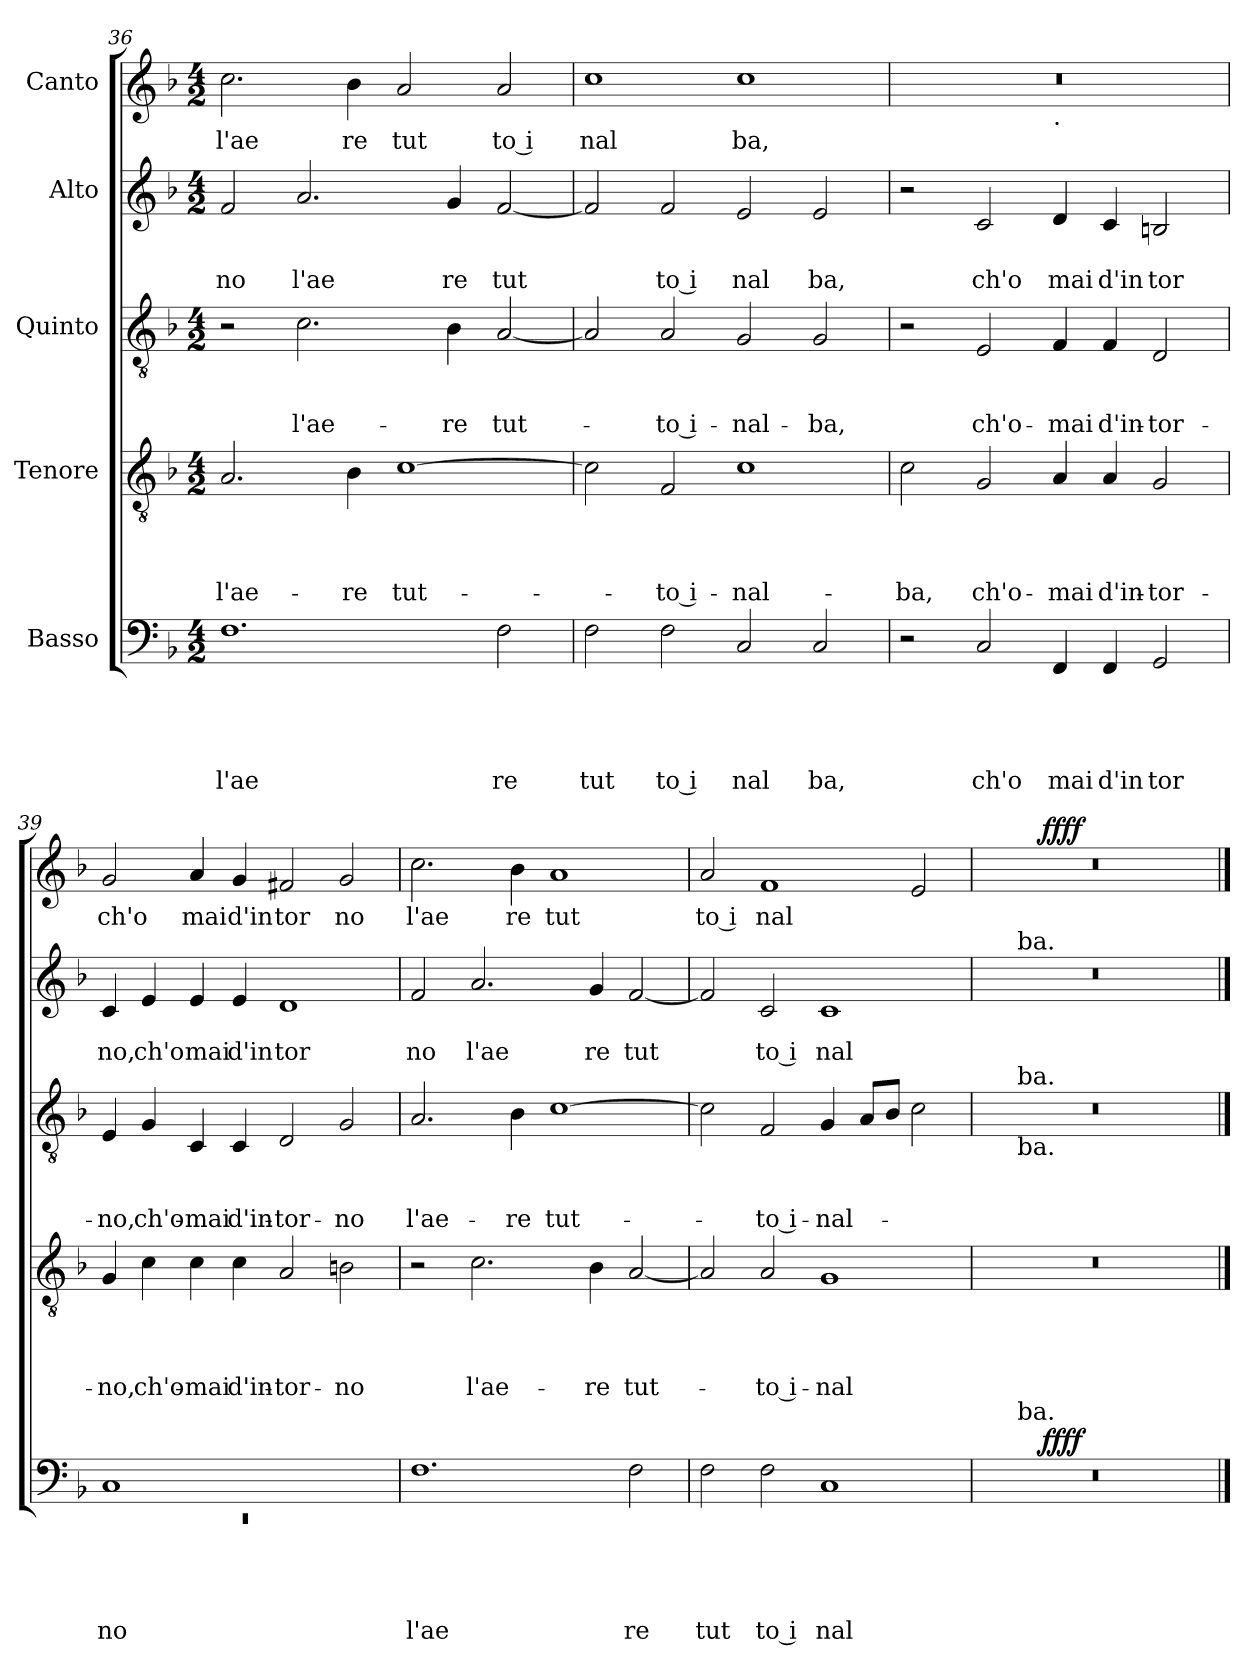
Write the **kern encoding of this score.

**kern	**text	**text	**text	**text	**text	**dynam	**kern	**text	**text	**text	**text	**kern	**text	**text	**text	**dynam	**kern	**text	**text	**kern	**text	**dynam
*part5	*part5	*part5	*part5	*part5	*part5	*part5	*part4	*part4	*part4	*part4	*part4	*part3	*part3	*part3	*part3	*part3	*part2	*part2	*part2	*part1	*part1	*part1
*staff5	*staff5	*staff5	*staff5	*staff5	*staff5	*staff5	*staff4	*staff4	*staff4	*staff4	*staff4	*staff3	*staff3	*staff3	*staff3	*staff3	*staff2	*staff2	*staff2	*staff1	*staff1	*staff1
*I"Basso	*	*	*	*	*	*	*I"Tenore	*	*	*	*	*I"Quinto	*	*	*	*	*I"Alto	*	*	*I"Canto	*	*
*clefF4	*	*	*	*	*	*	*clefGv2	*	*	*	*	*clefGv2	*	*	*	*	*clefG2	*	*	*clefG2	*	*
*k[b-]	*	*	*	*	*	*	*k[b-]	*	*	*	*	*k[b-]	*	*	*	*	*k[b-]	*	*	*k[b-]	*	*
*F:	*	*	*	*	*	*	*F:	*	*	*	*	*F:	*	*	*	*	*F:	*	*	*F:	*	*
*M4/2	*	*	*	*	*	*	*M4/2	*	*	*	*	*M4/2	*	*	*	*	*M4/2	*	*	*M4/2	*	*
=36	=36	=36	=36	=36	=36	=36	=36	=36	=36	=36	=36	=36	=36	=36	=36	=36	=36	=36	=36	=36	=36	=36
!	!	!	!	!	!LO:LY:b	!	!	!	!	!	!LO:LY:b	!	!	!	!	!	!	!	!LO:LY:b	!	!LO:LY:b	!
1.F	.	.	.	.	l'ae	.	2.A/	.	.	.	l'ae-	2r	.	.	.	.	2f/	.	no	2.cc\	l'ae	.
!	!	!	!	!	!	!	!	!	!	!	!	!	!	!	!LO:LY:b	!	!	!	!LO:LY:b	!	!	!
.	.	.	.	.	.	.	.	.	.	.	.	2.c\	.	.	l'ae-	.	2.a/	.	l'ae	.	.	.
!	!	!	!	!	!	!	!	!	!	!	!LO:LY:b	!	!	!	!	!	!	!	!	!	!LO:LY:b	!
.	.	.	.	.	.	.	4B-\	.	.	.	-re	.	.	.	.	.	.	.	.	4b-\	re	.
!	!	!	!	!	!	!	!	!	!	!	!LO:LY:b	!	!	!	!	!	!	!	!	!	!LO:LY:b	!
.	.	.	.	.	.	.	[<1c	.	.	.	tut-	.	.	.	.	.	.	.	.	2a/	tut	.
!	!	!	!	!	!	!	!	!	!	!	!	!	!	!	!LO:LY:b	!	!	!	!LO:LY:b	!	!	!
.	.	.	.	.	.	.	.	.	.	.	.	4B-\	.	.	-re	.	4g/	.	re	.	.	.
!	!	!	!	!	!LO:LY:b	!	!	!	!	!	!	!	!	!	!LO:LY:b	!	!	!	!LO:LY:b	!	!LO:LY:b:rj	!
2F\	.	.	.	.	re	.	.	.	.	.	.	[<2A/	.	.	tut-	.	[<2f/	.	tut	2a/	to i	.
!!LO:LB:g=z
=37	=37	=37	=37	=37	=37	=37	=37	=37	=37	=37	=37	=37	=37	=37	=37	=37	=37	=37	=37	=37	=37	=37
!	!	!	!	!	!LO:LY:b	!	!	!	!	!	!	!	!	!	!	!	!	!	!	!	!LO:LY:b	!
2F\	.	.	.	.	tut	.	2c\]	.	.	.	.	2A/]	.	.	.	.	2f/]	.	.	1cc	nal	.
!	!	!	!	!	!LO:LY:b:rj	!	!	!	!	!	!LO:LY:b:rj	!	!	!	!LO:LY:b:rj	!	!	!	!LO:LY:b:rj	!	!	!
2F\	.	.	.	.	to i	.	2F/	.	.	.	-to i-	2A/	.	.	-to i-	.	2f/	.	to i	.	.	.
!	!	!	!	!	!LO:LY:b	!	!	!	!	!	!LO:LY:b	!	!	!	!LO:LY:b	!	!	!	!LO:LY:b	!	!LO:LY:b	!
2C/	.	.	.	.	nal	.	1c	.	.	.	-nal-	2G/	.	.	-nal-	.	2e/	.	nal	1cc	ba,	.
!	!	!	!	!	!LO:LY:b	!	!	!	!	!	!	!	!	!	!LO:LY:b	!	!	!	!LO:LY:b	!	!	!
2C/	.	.	.	.	ba,	.	.	.	.	.	.	2G/	.	.	-ba,	.	2e/	.	ba,	.	.	.
=38	=38	=38	=38	=38	=38	=38	=38	=38	=38	=38	=38	=38	=38	=38	=38	=38	=38	=38	=38	=38	=38	=38
!	!	!	!	!	!	!	!	!	!	!	!LO:LY:b	!	!	!	!	!	!	!	!	!	!	!
*	*	*	*	*	*	*	*	*	*	*	*	*	*	*	*	*	*	*	*	*^	*	*
2r	.	.	.	.	.	.	2c\	.	.	.	-ba,	2r	.	.	.	.	2r	.	.	0r	1ryy	.	.
!	!	!	!	!	!LO:LY:b	!	!	!	!	!	!LO:LY:b	!	!	!	!LO:LY:b	!	!	!	!LO:LY:b	!	!	!	!
2C/	.	.	.	.	ch'o	.	2G/	.	.	.	ch'o-	2E/	.	.	ch'o-	.	2c/	.	ch'o	.	.	.	.
!	!	!	!	!	!	!	!	!	!	!	!	!	!	!	!	!	!	!	!	!	!LO:TX:b:t=.	!	!
!	!	!	!	!	!LO:LY:b	!	!	!	!	!	!LO:LY:b	!	!	!	!LO:LY:b	!	!	!	!LO:LY:b	!	!	!	!
4FF/	.	.	.	.	mai	.	4A/	.	.	.	-mai	4F/	.	.	-mai	.	4d/	.	mai	.	1ryy	.	.
!	!	!	!	!	!LO:LY:b	!	!	!	!	!	!LO:LY:b	!	!	!	!LO:LY:b	!	!	!	!LO:LY:b	!	!	!	!
4FF/	.	.	.	.	d'in	.	4A/	.	.	.	d'in-	4F/	.	.	d'in-	.	4c/	.	d'in	.	.	.	.
!	!	!	!	!	!LO:LY:b	!	!	!	!	!	!LO:LY:b	!	!	!	!LO:LY:b	!	!	!	!LO:LY:b	!	!	!	!
2GG/	.	.	.	.	tor	.	2G/	.	.	.	-tor-	2D/	.	.	-tor-	.	2Bn/	.	tor	.	.	.	.
=39	=39	=39	=39	=39	=39	=39	=39	=39	=39	=39	=39	=39	=39	=39	=39	=39	=39	=39	=39	=39	=39	=39	=39
*^	*	*	*	*	*	*	*	*	*	*	*	*	*	*	*	*	*	*	*	*	*	*	*
!	!LO:N:vis=1	!	!	!	!	!LO:LY:b	!	!	!	!	!	!LO:LY:b	!	!	!	!LO:LY:b	!	!	!	!LO:LY:b	!	!	!LO:LY:b	!
*	*	*	*	*	*	*	*	*	*	*	*	*	*	*	*	*	*	*	*	*	*v	*v	*	*
1C	0rEE	.	.	.	.	no	.	4G/	.	.	.	-no,	4E/	.	.	-no,	.	4c/	.	no,	2g/	ch'o	.
!	!	!	!	!	!	!	!	!	!	!	!	!LO:LY:b	!	!	!	!LO:LY:b	!	!	!	!LO:LY:b	!	!	!
.	.	.	.	.	.	.	.	4c\	.	.	.	ch'o-	4G/	.	.	ch'o-	.	4e/	.	ch'o	.	.	.
!	!	!	!	!	!	!	!	!	!	!	!	!LO:LY:b	!	!	!	!LO:LY:b	!	!	!	!LO:LY:b	!	!LO:LY:b	!
.	.	.	.	.	.	.	.	4c\	.	.	.	-mai	4C/	.	.	-mai	.	4e/	.	mai	4a/	mai	.
!	!	!	!	!	!	!	!	!	!	!	!	!LO:LY:b	!	!	!	!LO:LY:b	!	!	!	!LO:LY:b	!	!LO:LY:b	!
.	.	.	.	.	.	.	.	4c\	.	.	.	d'in-	4C/	.	.	d'in-	.	4e/	.	d'in	4g/	d'in	.
!	!	!	!	!	!	!	!	!	!	!	!	!LO:LY:b	!	!	!	!LO:LY:b	!	!	!	!LO:LY:b	!	!LO:LY:b	!
1ryy	.	.	.	.	.	.	.	2A/	.	.	.	-tor-	2D/	.	.	-tor-	.	1d	.	tor	2f#X/	tor	.
!	!	!	!	!	!	!	!	!	!	!	!	!LO:LY:b	!	!	!	!LO:LY:b	!	!	!	!	!	!LO:LY:b	!
.	.	.	.	.	.	.	.	2Bn\	.	.	.	-no	2G/	.	.	-no	.	.	.	.	2g/	no	.
*v	*v	*	*	*	*	*	*	*	*	*	*	*	*	*	*	*	*	*	*	*	*	*	*
=40	=40	=40	=40	=40	=40	=40	=40	=40	=40	=40	=40	=40	=40	=40	=40	=40	=40	=40	=40	=40	=40	=40
!	!	!	!	!	!LO:LY:b	!	!	!	!	!	!	!	!	!	!LO:LY:b	!	!	!	!LO:LY:b	!	!LO:LY:b	!
1.F	.	.	.	.	l'ae	.	2r	.	.	.	.	2.A/	.	.	l'ae-	.	2f/	.	no	2.cc\	l'ae	.
!	!	!	!	!	!	!	!	!	!	!	!LO:LY:b	!	!	!	!	!	!	!	!LO:LY:b	!	!	!
.	.	.	.	.	.	.	2.c\	.	.	.	l'ae-	.	.	.	.	.	2.a/	.	l'ae	.	.	.
!	!	!	!	!	!	!	!	!	!	!	!	!	!	!	!LO:LY:b	!	!	!	!	!	!LO:LY:b	!
.	.	.	.	.	.	.	.	.	.	.	.	4B-\	.	.	-re	.	.	.	.	4b-\	re	.
!	!	!	!	!	!	!	!	!	!	!	!	!	!	!	!LO:LY:b	!	!	!	!	!	!LO:LY:b	!
.	.	.	.	.	.	.	.	.	.	.	.	[>1c	.	.	tut-	.	.	.	.	1a	tut	.
!	!	!	!	!	!	!	!	!	!	!	!LO:LY:b	!	!	!	!	!	!	!	!LO:LY:b	!	!	!
.	.	.	.	.	.	.	4B-\	.	.	.	-re	.	.	.	.	.	4g/	.	re	.	.	.
!	!	!	!	!	!LO:LY:b	!	!	!	!	!	!LO:LY:b	!	!	!	!	!	!	!	!LO:LY:b	!	!	!
2F\	.	.	.	.	re	.	[<2A/	.	.	.	tut-	.	.	.	.	.	[<2f/	.	tut	.	.	.
=41	=41	=41	=41	=41	=41	=41	=41	=41	=41	=41	=41	=41	=41	=41	=41	=41	=41	=41	=41	=41	=41	=41
!	!	!	!	!	!LO:LY:b	!	!	!	!	!	!	!	!	!	!	!	!	!	!	!	!LO:LY:b:rj	!
2F\	.	.	.	.	tut	.	2A/]	.	.	.	.	2c\]	.	.	.	.	2f/]	.	.	2a/	to i	.
!	!	!	!	!	!LO:LY:b:rj	!	!	!	!	!	!LO:LY:b:rj	!	!	!	!LO:LY:b:rj	!	!	!	!LO:LY:b:rj	!	!LO:LY:b	!
2F\	.	.	.	.	to i	.	2A/	.	.	.	-to i-	2F/	.	.	-to i-	.	2c/	.	to i	1f	nal	.
!	!	!	!	!	!LO:LY:b	!	!	!	!	!	!LO:LY:b	!	!	!	!LO:LY:b	!	!	!	!LO:LY:b	!	!	!
1C	.	.	.	.	nal	.	1G	.	.	.	-nal-	4G/	.	.	-nal-	.	1c	.	nal	.	.	.
.	.	.	.	.	.	.	.	.	.	.	.	8A/L	.	.	.	.	.	.	.	.	.	.
.	.	.	.	.	.	.	.	.	.	.	.	8B-/J	.	.	.	.	.	.	.	.	.	.
.	.	.	.	.	.	.	.	.	.	.	.	2c\	.	.	.	.	.	.	.	2e/	.	.
=42	=42	=42	=42	=42	=42	=42	=42	=42	=42	=42	=42	=42	=42	=42	=42	=42	=42	=42	=42	=42	=42	=42
*^	*	*	*	*	*	*	*	*	*	*	*	*^	*	*	*	*	*^	*	*	*^	*	*
*	*^	*	*	*	*	*	*	*	*	*	*	*	*	*^	*	*	*	*	*	*	*	*	*	*	*	*
0r	4.ryy	4ryy	.	.	.	.	.	.	0r	.	.	.	.	0r	4.ryy	4ryy	.	.	.	.	0r	4ryy	.	.	0r	4.ryy	.	.
!	!	!	!	!	!	!	!	!	!	!	!	!	!	!	!	!	!	!	!	!	!	!LO:TX:a:t=ba.	!	!	!	!	!	!
!	!	!	!	!	!	!	!	!	!	!	!	!	!	!	!	!LO:TX:b:t=ba.	!	!	!	!	!	!	!	!	!	!	!	!
!	!	!	!	!	!	!	!	!	!	!	!	!	!	!	!	!LO:TX:a:t=ba.	!	!	!	!	!	!	!	!	!	!	!	!
!	!	!LO:TX:a:t=ba.	!	!	!	!	!	!	!	!	!	!	!	!	!	!	!	!	!	!	!	!	!	!	!	!	!	!
.	.	1..ryy	.	.	.	.	.	.	.	.	.	.	.	.	.	1..ryy	.	.	.	.	.	1..ryy	.	.	.	.	.	.
!	!	!	!	!	!	!	!	!LO:DY:b	!	!	!	!	!	!	!	!	!	!	!	!LO:DY:a	!	!	!	!	!	!	!	!
!	!	!	!	!	!	!	!	!	!	!	!	!	!	!	!	!	!	!	!	!LO:DY:n=1:b	!	!	!	!	!	!	!	!
!	!	!	!	!	!	!	!	!	!	!	!	!	!	!	!	!	!	!	!	!LO:DY:n=2:b	!	!	!	!	!	!	!	!LO:DY:b
.	1ryy	.	.	.	.	.	.	ffff	.	.	.	.	.	.	1ryy	.	.	.	.	fz ffff ffff	.	.	.	.	.	1ryy	.	ffff
.	2ryy	.	.	.	.	.	.	.	.	.	.	.	.	.	2ryy	.	.	.	.	.	.	.	.	.	.	2ryy	.	.
.	8ryy	.	.	.	.	.	.	.	.	.	.	.	.	.	8ryy	.	.	.	.	.	.	.	.	.	.	8ryy	.	.
*	*	*	*	*	*	*	*	*	*	*	*	*	*	*v	*v	*v	*	*	*	*	*	*	*	*	*v	*v	*	*
*v	*v	*v	*	*	*	*	*	*	*	*	*	*	*	*	*	*	*	*	*v	*v	*	*	*	*	*
==	==	==	==	==	==	==	==	==	==	==	==	==	==	==	==	==	==	==	==	==	==	==
*-	*-	*-	*-	*-	*-	*-	*-	*-	*-	*-	*-	*-	*-	*-	*-	*-	*-	*-	*-	*-	*-	*-
